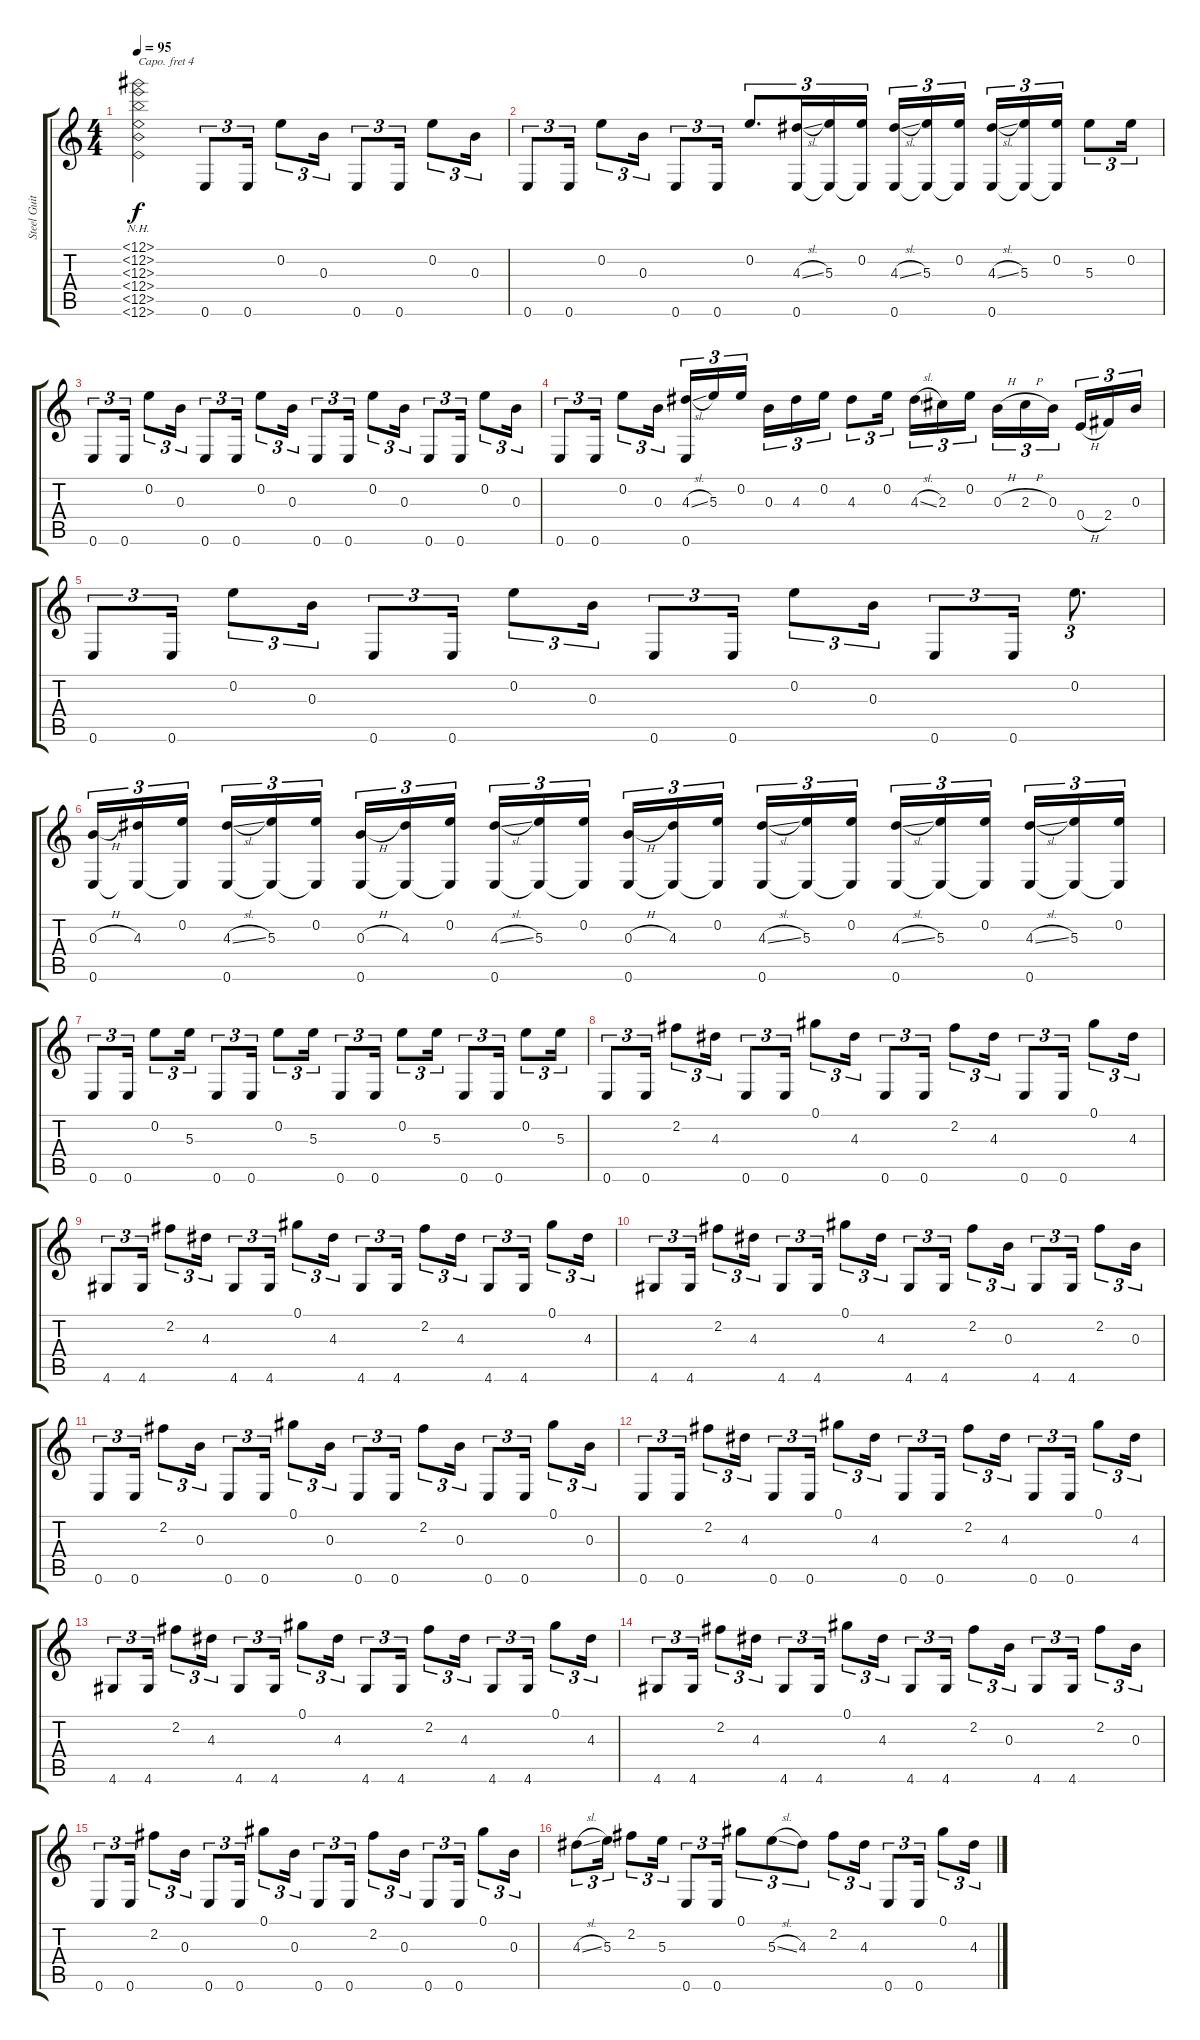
\track ("Steel Guitar" "Steel Guit") {instrument acousticguitarsteel}
\staff {score tabs}
\capo 4
\tuning (E4 C4 G3 C3 G2 C2) {hide}
\ts (4 4)
\tempo 95
\clef g2
\ks c
(12.1{nh} 12.2{nh} 12.3{nh} 12.4{nh} 12.5{nh} 12.6{nh}).2{dy f} 0.6.8{tu (3 2)} 0.6.16{tu (3 2)} 0.2.8{tu (3 2)} 0.3.16{tu (3 2)} 0.6.8{tu (3 2)} 0.6.16{tu (3 2)} 0.2.8{tu (3 2)} 0.3.16{tu (3 2)} |
0.6.8{tu (3 2)} 0.6.16{tu (3 2)} 0.2.8{tu (3 2)} 0.3.16{tu (3 2)} 0.6.8{tu (3 2)} 0.6.16{tu (3 2)} 0.2.8{d tu (3 2)} (4.3{sl} 0.6).16{tu (3 2)} (5.3 0.6{t}).16{tu (3 2)} (0.2 0.6{t}).16{tu (3 2) beam splitsecondary} (4.3{sl} 0.6).16{tu (3 2)} (5.3 0.6{t}).16{tu (3 2)} (0.2 0.6{t}).16{tu (3 2)} (4.3{sl} 0.6).16{tu (3 2)} (5.3 0.6{t}).16{tu (3 2)} (0.2 0.6{t}).16{tu (3 2)} 5.3.8{tu (3 2)} 0.2.16{tu (3 2)} |
0.6.8{tu (3 2)} 0.6.16{tu (3 2)} 0.2.8{tu (3 2)} 0.3.16{tu (3 2)} 0.6.8{tu (3 2)} 0.6.16{tu (3 2)} 0.2.8{tu (3 2)} 0.3.16{tu (3 2)} 0.6.8{tu (3 2)} 0.6.16{tu (3 2)} 0.2.8{tu (3 2)} 0.3.16{tu (3 2)} 0.6.8{tu (3 2)} 0.6.16{tu (3 2)} 0.2.8{tu (3 2)} 0.3.16{tu (3 2)} |
0.6.8{tu (3 2)} 0.6.16{tu (3 2)} 0.2.8{tu (3 2)} 0.3.16{tu (3 2)} (4.3{sl} 0.6).16{tu (3 2)} 5.3.16{tu (3 2)} 0.2.16{tu (3 2) beam splitsecondary} 0.3.16{tu (3 2)} 4.3.16{tu (3 2)} 0.2.16{tu (3 2)} 4.3.8{tu (3 2)} 0.2.16{tu (3 2) beam splitsecondary} 4.3{sl}.16{tu (3 2)} 2.3.16{tu (3 2)} 0.2.16{tu (3 2)} 0.3{h}.16{tu (3 2)} 2.3{h}.16{tu (3 2)} 0.3.16{tu (3 2) beam splitsecondary} 0.4{h}.16{tu (3 2)} 2.4.16{tu (3 2)} 0.3.16{tu (3 2)} |
0.6.8{tu (3 2)} 0.6.16{tu (3 2)} 0.2.8{tu (3 2)} 0.3.16{tu (3 2)} 0.6.8{tu (3 2)} 0.6.16{tu (3 2)} 0.2.8{tu (3 2)} 0.3.16{tu (3 2)} 0.6.8{tu (3 2)} 0.6.16{tu (3 2)} 0.2.8{tu (3 2)} 0.3.16{tu (3 2)} 0.6.8{tu (3 2)} 0.6.16{tu (3 2)} 0.2.8{d tu (3 2)} |
(0.3{h} 0.6).16{tu (3 2)} (4.3 0.6{t}).16{tu (3 2)} (0.2 0.6{t}).16{tu (3 2) beam splitsecondary} (4.3{sl} 0.6).16{tu (3 2)} (5.3 0.6{t}).16{tu (3 2)} (0.2 0.6{t}).16{tu (3 2)} (0.3{h} 0.6).16{tu (3 2)} (4.3 0.6{t}).16{tu (3 2)} (0.2 0.6{t}).16{tu (3 2) beam splitsecondary} (4.3{sl} 0.6).16{tu (3 2)} (5.3 0.6{t}).16{tu (3 2)} (0.2 0.6{t}).16{tu (3 2)} (0.3{h} 0.6).16{tu (3 2)} (4.3 0.6{t}).16{tu (3 2)} (0.2 0.6{t}).16{tu (3 2) beam splitsecondary} (4.3{sl} 0.6).16{tu (3 2)} (5.3 0.6{t}).16{tu (3 2)} (0.2 0.6{t}).16{tu (3 2)} (4.3{sl} 0.6).16{tu (3 2)} (5.3 0.6{t}).16{tu (3 2)} (0.2 0.6{t}).16{tu (3 2) beam splitsecondary} (4.3{sl} 0.6).16{tu (3 2)} (5.3 0.6{t}).16{tu (3 2)} (0.2 0.6{t}).16{tu (3 2)} |
0.6.8{tu (3 2)} 0.6.16{tu (3 2)} 0.2.8{tu (3 2)} 5.3.16{tu (3 2)} 0.6.8{tu (3 2)} 0.6.16{tu (3 2)} 0.2.8{tu (3 2)} 5.3.16{tu (3 2)} 0.6.8{tu (3 2)} 0.6.16{tu (3 2)} 0.2.8{tu (3 2)} 5.3.16{tu (3 2)} 0.6.8{tu (3 2)} 0.6.16{tu (3 2)} 0.2.8{tu (3 2)} 5.3.16{tu (3 2)} |
0.6.8{tu (3 2)} 0.6.16{tu (3 2)} 2.2.8{tu (3 2)} 4.3.16{tu (3 2)} 0.6.8{tu (3 2)} 0.6.16{tu (3 2)} 0.1.8{tu (3 2)} 4.3.16{tu (3 2)} 0.6.8{tu (3 2)} 0.6.16{tu (3 2)} 2.2.8{tu (3 2)} 4.3.16{tu (3 2)} 0.6.8{tu (3 2)} 0.6.16{tu (3 2)} 0.1.8{tu (3 2)} 4.3.16{tu (3 2)} |
4.6.8{tu (3 2)} 4.6.16{tu (3 2)} 2.2.8{tu (3 2)} 4.3.16{tu (3 2)} 4.6.8{tu (3 2)} 4.6.16{tu (3 2)} 0.1.8{tu (3 2)} 4.3.16{tu (3 2)} 4.6.8{tu (3 2)} 4.6.16{tu (3 2)} 2.2.8{tu (3 2)} 4.3.16{tu (3 2)} 4.6.8{tu (3 2)} 4.6.16{tu (3 2)} 0.1.8{tu (3 2)} 4.3.16{tu (3 2)} |
4.6.8{tu (3 2)} 4.6.16{tu (3 2)} 2.2.8{tu (3 2)} 4.3.16{tu (3 2)} 4.6.8{tu (3 2)} 4.6.16{tu (3 2)} 0.1.8{tu (3 2)} 4.3.16{tu (3 2)} 4.6.8{tu (3 2)} 4.6.16{tu (3 2)} 2.2.8{tu (3 2)} 0.3.16{tu (3 2)} 4.6.8{tu (3 2)} 4.6.16{tu (3 2)} 2.2.8{tu (3 2)} 0.3.16{tu (3 2)} |
0.6.8{tu (3 2)} 0.6.16{tu (3 2)} 2.2.8{tu (3 2)} 0.3.16{tu (3 2)} 0.6.8{tu (3 2)} 0.6.16{tu (3 2)} 0.1.8{tu (3 2)} 0.3.16{tu (3 2)} 0.6.8{tu (3 2)} 0.6.16{tu (3 2)} 2.2.8{tu (3 2)} 0.3.16{tu (3 2)} 0.6.8{tu (3 2)} 0.6.16{tu (3 2)} 0.1.8{tu (3 2)} 0.3.16{tu (3 2)} |
0.6.8{tu (3 2)} 0.6.16{tu (3 2)} 2.2.8{tu (3 2)} 4.3.16{tu (3 2)} 0.6.8{tu (3 2)} 0.6.16{tu (3 2)} 0.1.8{tu (3 2)} 4.3.16{tu (3 2)} 0.6.8{tu (3 2)} 0.6.16{tu (3 2)} 2.2.8{tu (3 2)} 4.3.16{tu (3 2)} 0.6.8{tu (3 2)} 0.6.16{tu (3 2)} 0.1.8{tu (3 2)} 4.3.16{tu (3 2)} |
4.6.8{tu (3 2)} 4.6.16{tu (3 2)} 2.2.8{tu (3 2)} 4.3.16{tu (3 2)} 4.6.8{tu (3 2)} 4.6.16{tu (3 2)} 0.1.8{tu (3 2)} 4.3.16{tu (3 2)} 4.6.8{tu (3 2)} 4.6.16{tu (3 2)} 2.2.8{tu (3 2)} 4.3.16{tu (3 2)} 4.6.8{tu (3 2)} 4.6.16{tu (3 2)} 0.1.8{tu (3 2)} 4.3.16{tu (3 2)} |
4.6.8{tu (3 2)} 4.6.16{tu (3 2)} 2.2.8{tu (3 2)} 4.3.16{tu (3 2)} 4.6.8{tu (3 2)} 4.6.16{tu (3 2)} 0.1.8{tu (3 2)} 4.3.16{tu (3 2)} 4.6.8{tu (3 2)} 4.6.16{tu (3 2)} 2.2.8{tu (3 2)} 0.3.16{tu (3 2)} 4.6.8{tu (3 2)} 4.6.16{tu (3 2)} 2.2.8{tu (3 2)} 0.3.16{tu (3 2)} |
0.6.8{tu (3 2)} 0.6.16{tu (3 2)} 2.2.8{tu (3 2)} 0.3.16{tu (3 2)} 0.6.8{tu (3 2)} 0.6.16{tu (3 2)} 0.1.8{tu (3 2)} 0.3.16{tu (3 2)} 0.6.8{tu (3 2)} 0.6.16{tu (3 2)} 2.2.8{tu (3 2)} 0.3.16{tu (3 2)} 0.6.8{tu (3 2)} 0.6.16{tu (3 2)} 0.1.8{tu (3 2)} 0.3.16{tu (3 2)} |
4.3{sl}.8{tu (3 2)} 5.3.16{tu (3 2)} 2.2.8{tu (3 2)} 5.3.16{tu (3 2)} 0.6.8{tu (3 2)} 0.6.16{tu (3 2)} 0.1.8{tu (3 2)} 5.3{sl}.8{tu (3 2)} 4.3.8{tu (3 2)} 2.2.8{tu (3 2)} 4.3.16{tu (3 2)} 0.6.8{tu (3 2)} 0.6.16{tu (3 2)} 0.1.8{tu (3 2)} 4.3.16{tu (3 2)}
